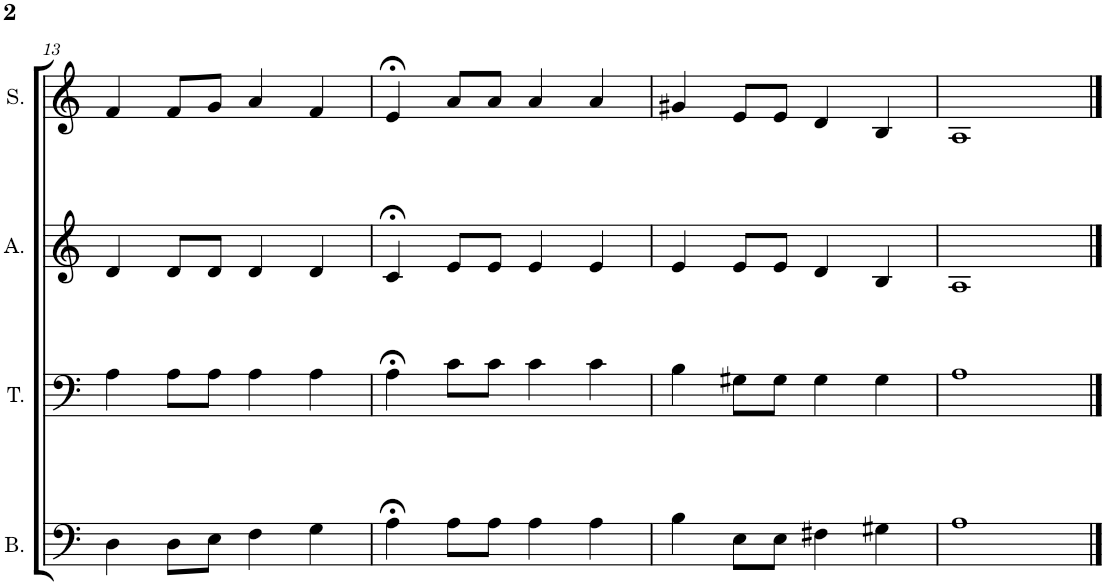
**kern	**kern	**kern	**kern
*part4	*part3	*part2	*part1
*staff4	*staff3	*staff2	*staff1
*I"Bass	*I"Tenor	*I"Alto	*I"Soprano
*I'B.	*I'T.	*I'A.	*I'S.
!!LO:PB:g=z
*clefF4	*clefF4	*clefG2	*clefG2
*k[]	*k[]	*k[]	*k[]
*M4/4	*M4/4	*M4/4	*M4/4
=13	=13	=13	=13
4D\	4A\	4d/	4f/
8D\L	8A\L	8d/L	8f/L
8E\J	8A\J	8d/J	8g/J
4F\	4A\	4d/	4a/
4G\	4A\	4d/	4f/
=14	=14	=14	=14
4A;<\	4A;<\	4c;</	4e;</
8A\L	8c\L	8e/L	8a/L
8A\J	8c\J	8e/J	8a/J
4A\	4c\	4e/	4a/
4A\	4c\	4e/	4a/
=15	=15	=15	=15
4B\	4B\	4e/	4g#X/
8E\L	8G#X\L	8e/L	8e/L
8E\J	8G#\J	8e/J	8e/J
4F#X\	4G#\	4d/	4d/
4G#X\	4G#\	4B/	4B/
=16	=16	=16	=16
1A	1A	1A	1A
==	==	==	==
*-	*-	*-	*-
